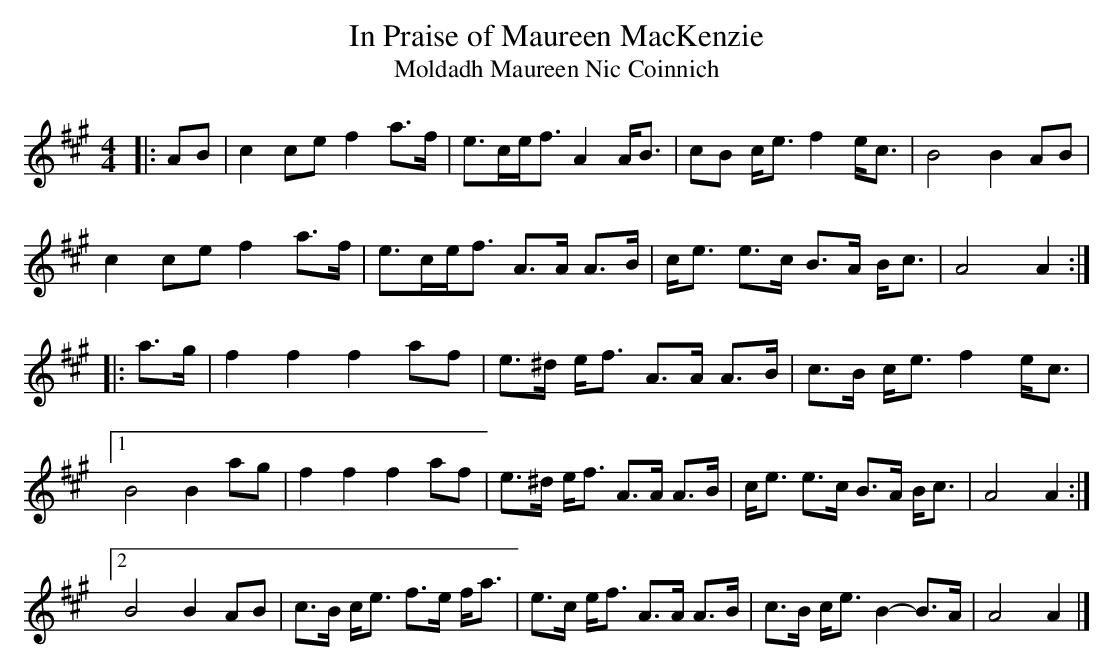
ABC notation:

X:1
T: In Praise of Maureen MacKenzie
T: Moldadh Maureen Nic Coinnich
M: 4/4
L: 1/8
K: A
|: AB |\
c2 ce f2 a>f | e>ce<f A2  A<B | cB  c<e f2  e<c | B4 B2 AB |
c2 ce f2 a>f | e>ce<f A>A A>B | c<e e>c B>A B<c | A4 A2 :|
|: a>g |\
f2 f2 f2 af | e>^d e<f A>A A>B | c>B c<e f2 e<c |
[1 B4 B2 ag | f2 f2 f2 af | e>^d e<f A>A A>B | c<e e>c B>A B<c | A4 A2 :|
[2 B4 B2 AB | c>B c<e f>e f<a | e>c e<f A>A A>B | c>B c<e B2- B>A | A4 A2 |]
